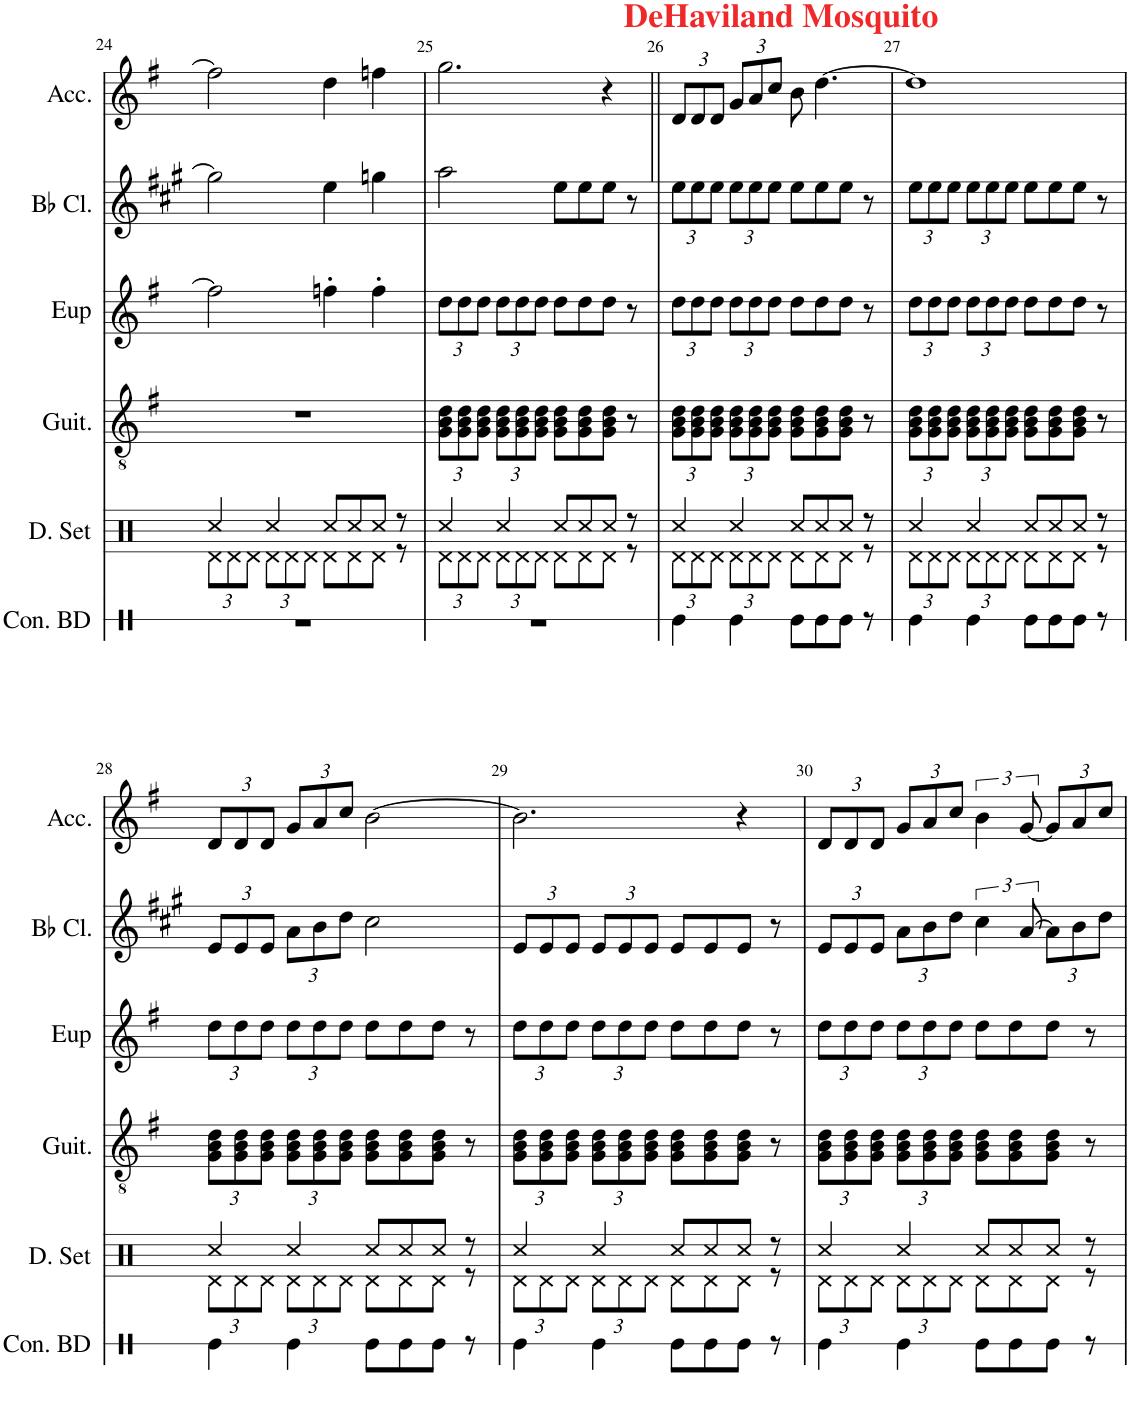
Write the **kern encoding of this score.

**kern	**kern	**kern	**kern	**kern	**kern
*part6	*part5	*part4	*part3	*part2	*part1
*staff6	*staff5	*staff4	*staff3	*staff2	*staff1
*I"Concert Bass Drum	*I"Drumset	*I"Classical Guitar	*I"Euphonium	*I"Bb Clarinet	*I"Accordion
*I'Con. BD	*I'D. Set	*I'Guit.	*I'Eup	*I'Bb Cl.	*I'Acc.
!!LO:PB:g=z
*clefX	*clefX	*clefGv2	*clefG2	*clefG2	*clefG2
*	*	*	*Trd14c24	*Trd1c2	*
*k[]	*k[f#]	*k[f#]	*k[f#]	*k[f#c#g#]	*k[f#]
*M4/4	*M4/4	*M4/4	*M4/4	*M4/4	*M4/4
=24	=24	=24	=24	=24	=24
*	*^	*	*	*	*
*	*	*Xbrackettup	*	*	*	*
1r	4Rcc/	12Rd\L	1r	2ff\]	2gg\]	2ff\]
.	.	12Rd\	.	.	.	.
.	.	12Rd\J	.	.	.	.
.	4Rcc/	12Rd\L	.	.	.	.
.	.	12Rd\	.	.	.	.
.	.	12Rd\J	.	.	.	.
.	8Rcc/L	8Rd\L	.	4ffn'\	4ee\	4dd\
.	8Rcc/	8Rd\	.	.	.	.
.	8Rcc/J	8Rd\J	.	4ff'\	4ggn\	4ffn\
.	8r	8r	.	.	.	.
=25	=25	=25	=25	=25	=25	=25
*	*	*	*Xbrackettup	*Xbrackettup	*	*
1r	4Rcc/	12Rd\L	12G\ 12B\ 12d\L	12dd\L	2aa\	2.gg\
.	.	12Rd\	12G\ 12B\ 12d\	12dd\	.	.
.	.	12Rd\J	12G\ 12B\ 12d\J	12dd\J	.	.
.	4Rcc/	12Rd\L	12G\ 12B\ 12d\L	12dd\L	.	.
.	.	12Rd\	12G\ 12B\ 12d\	12dd\	.	.
.	.	12Rd\J	12G\ 12B\ 12d\J	12dd\J	.	.
.	8Rcc/L	8Rd\L	8G\ 8B\ 8d\L	8dd\L	8ee\L	.
.	8Rcc/	8Rd\	8G\ 8B\ 8d\	8dd\	8ee\	.
.	8Rcc/J	8Rd\J	8G\ 8B\ 8d\J	8dd\J	8ee\J	4r
.	8r	8r	8r	8r	8r	.
=26||	=26||	=26||	=26||	=26||	=26||	=26||
*	*	*	*	*	*Xbrackettup	*Xbrackettup
!	!	!	!	!	!	!LO:TX:a:B:color=#EF2929:t=DeHaviland Mosquito
4Re\	4Rcc/	12Rd\L	12G\ 12B\ 12d\L	12dd\L	12ee\L	12d/L
.	.	12Rd\	12G\ 12B\ 12d\	12dd\	12ee\	12d/
.	.	12Rd\J	12G\ 12B\ 12d\J	12dd\J	12ee\J	12d/J
4Re\	4Rcc/	12Rd\L	12G\ 12B\ 12d\L	12dd\L	12ee\L	12g/L
.	.	12Rd\	12G\ 12B\ 12d\	12dd\	12ee\	12a/
.	.	12Rd\J	12G\ 12B\ 12d\J	12dd\J	12ee\J	12cc/J
8Re\L	8Rcc/L	8Rd\L	8G\ 8B\ 8d\L	8dd\L	8ee\L	8b\
8Re\	8Rcc/	8Rd\	8G\ 8B\ 8d\	8dd\	8ee\	[4.dd\
8Re\J	8Rcc/J	8Rd\J	8G\ 8B\ 8d\J	8dd\J	8ee\J	.
8r	8r	8r	8r	8r	8r	.
=27	=27	=27	=27	=27	=27	=27
4Re\	4Rcc/	12Rd\L	12G\ 12B\ 12d\L	12dd\L	12ee\L	1dd]
.	.	12Rd\	12G\ 12B\ 12d\	12dd\	12ee\	.
.	.	12Rd\J	12G\ 12B\ 12d\J	12dd\J	12ee\J	.
4Re\	4Rcc/	12Rd\L	12G\ 12B\ 12d\L	12dd\L	12ee\L	.
.	.	12Rd\	12G\ 12B\ 12d\	12dd\	12ee\	.
.	.	12Rd\J	12G\ 12B\ 12d\J	12dd\J	12ee\J	.
8Re\L	8Rcc/L	8Rd\L	8G\ 8B\ 8d\L	8dd\L	8ee\L	.
8Re\	8Rcc/	8Rd\	8G\ 8B\ 8d\	8dd\	8ee\	.
8Re\J	8Rcc/J	8Rd\J	8G\ 8B\ 8d\J	8dd\J	8ee\J	.
8r	8r	8r	8r	8r	8r	.
!!LO:LB:g=z
=28	=28	=28	=28	=28	=28	=28
4Re\	4Rcc/	12Rd\L	12G\ 12B\ 12d\L	12dd\L	12e/L	12d/L
.	.	12Rd\	12G\ 12B\ 12d\	12dd\	12e/	12d/
.	.	12Rd\J	12G\ 12B\ 12d\J	12dd\J	12e/J	12d/J
4Re\	4Rcc/	12Rd\L	12G\ 12B\ 12d\L	12dd\L	12a\L	12g/L
.	.	12Rd\	12G\ 12B\ 12d\	12dd\	12b\	12a/
.	.	12Rd\J	12G\ 12B\ 12d\J	12dd\J	12dd\J	12cc/J
8Re\L	8Rcc/L	8Rd\L	8G\ 8B\ 8d\L	8dd\L	2cc#\	[2b\
8Re\	8Rcc/	8Rd\	8G\ 8B\ 8d\	8dd\	.	.
8Re\J	8Rcc/J	8Rd\J	8G\ 8B\ 8d\J	8dd\J	.	.
8r	8r	8r	8r	8r	.	.
=29	=29	=29	=29	=29	=29	=29
4Re\	4Rcc/	12Rd\L	12G\ 12B\ 12d\L	12dd\L	12e/L	2.b\]
.	.	12Rd\	12G\ 12B\ 12d\	12dd\	12e/	.
.	.	12Rd\J	12G\ 12B\ 12d\J	12dd\J	12e/J	.
4Re\	4Rcc/	12Rd\L	12G\ 12B\ 12d\L	12dd\L	12e/L	.
.	.	12Rd\	12G\ 12B\ 12d\	12dd\	12e/	.
.	.	12Rd\J	12G\ 12B\ 12d\J	12dd\J	12e/J	.
8Re\L	8Rcc/L	8Rd\L	8G\ 8B\ 8d\L	8dd\L	8e/L	.
8Re\	8Rcc/	8Rd\	8G\ 8B\ 8d\	8dd\	8e/	.
8Re\J	8Rcc/J	8Rd\J	8G\ 8B\ 8d\J	8dd\J	8e/J	4r
8r	8r	8r	8r	8r	8r	.
=30	=30	=30	=30	=30	=30	=30
4Re\	4Rcc/	12Rd\L	12G\ 12B\ 12d\L	12dd\L	12e/L	12d/L
.	.	12Rd\	12G\ 12B\ 12d\	12dd\	12e/	12d/
.	.	12Rd\J	12G\ 12B\ 12d\J	12dd\J	12e/J	12d/J
4Re\	4Rcc/	12Rd\L	12G\ 12B\ 12d\L	12dd\L	12a\L	12g/L
.	.	12Rd\	12G\ 12B\ 12d\	12dd\	12b\	12a/
.	.	12Rd\J	12G\ 12B\ 12d\J	12dd\J	12dd\J	12cc/J
*	*	*	*	*	*brackettup	*brackettup
8Re\L	8Rcc/L	8Rd\L	8G\ 8B\ 8d\L	8dd\L	6cc#\	6b\
8Re\	8Rcc/	8Rd\	8G\ 8B\ 8d\	8dd\	.	.
.	.	.	.	.	[12a/	[12g/
*	*	*	*	*	*Xbrackettup	*Xbrackettup
8Re\J	8Rcc/J	8Rd\J	8G\ 8B\ 8d\J	8dd\J	12a\L]	12g/L]
.	.	.	.	.	12b\	12a/
8r	8r	8r	8r	8r	.	.
.	.	.	.	.	12dd\J	12cc/J
*	*v	*v	*	*	*	*
=	=	=	=	=	=
*-	*-	*-	*-	*-	*-
